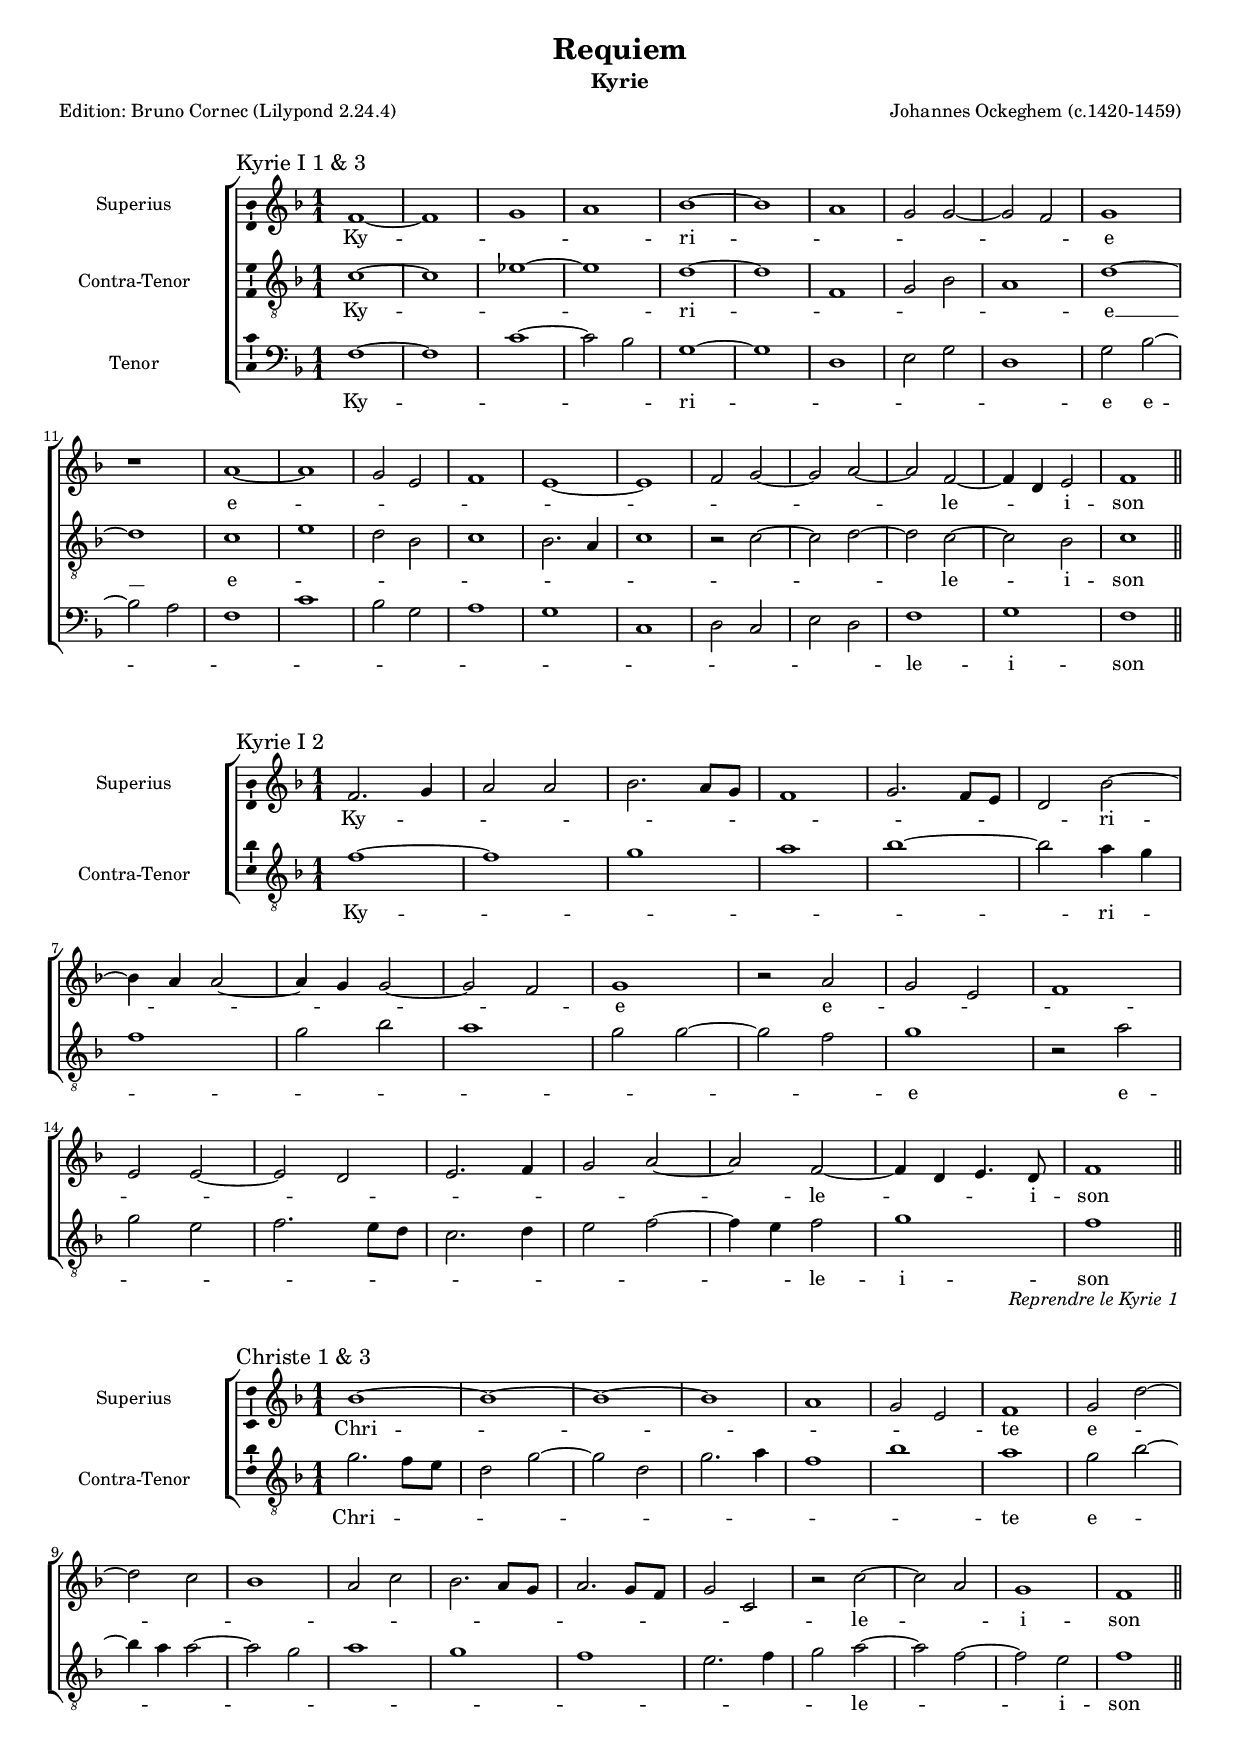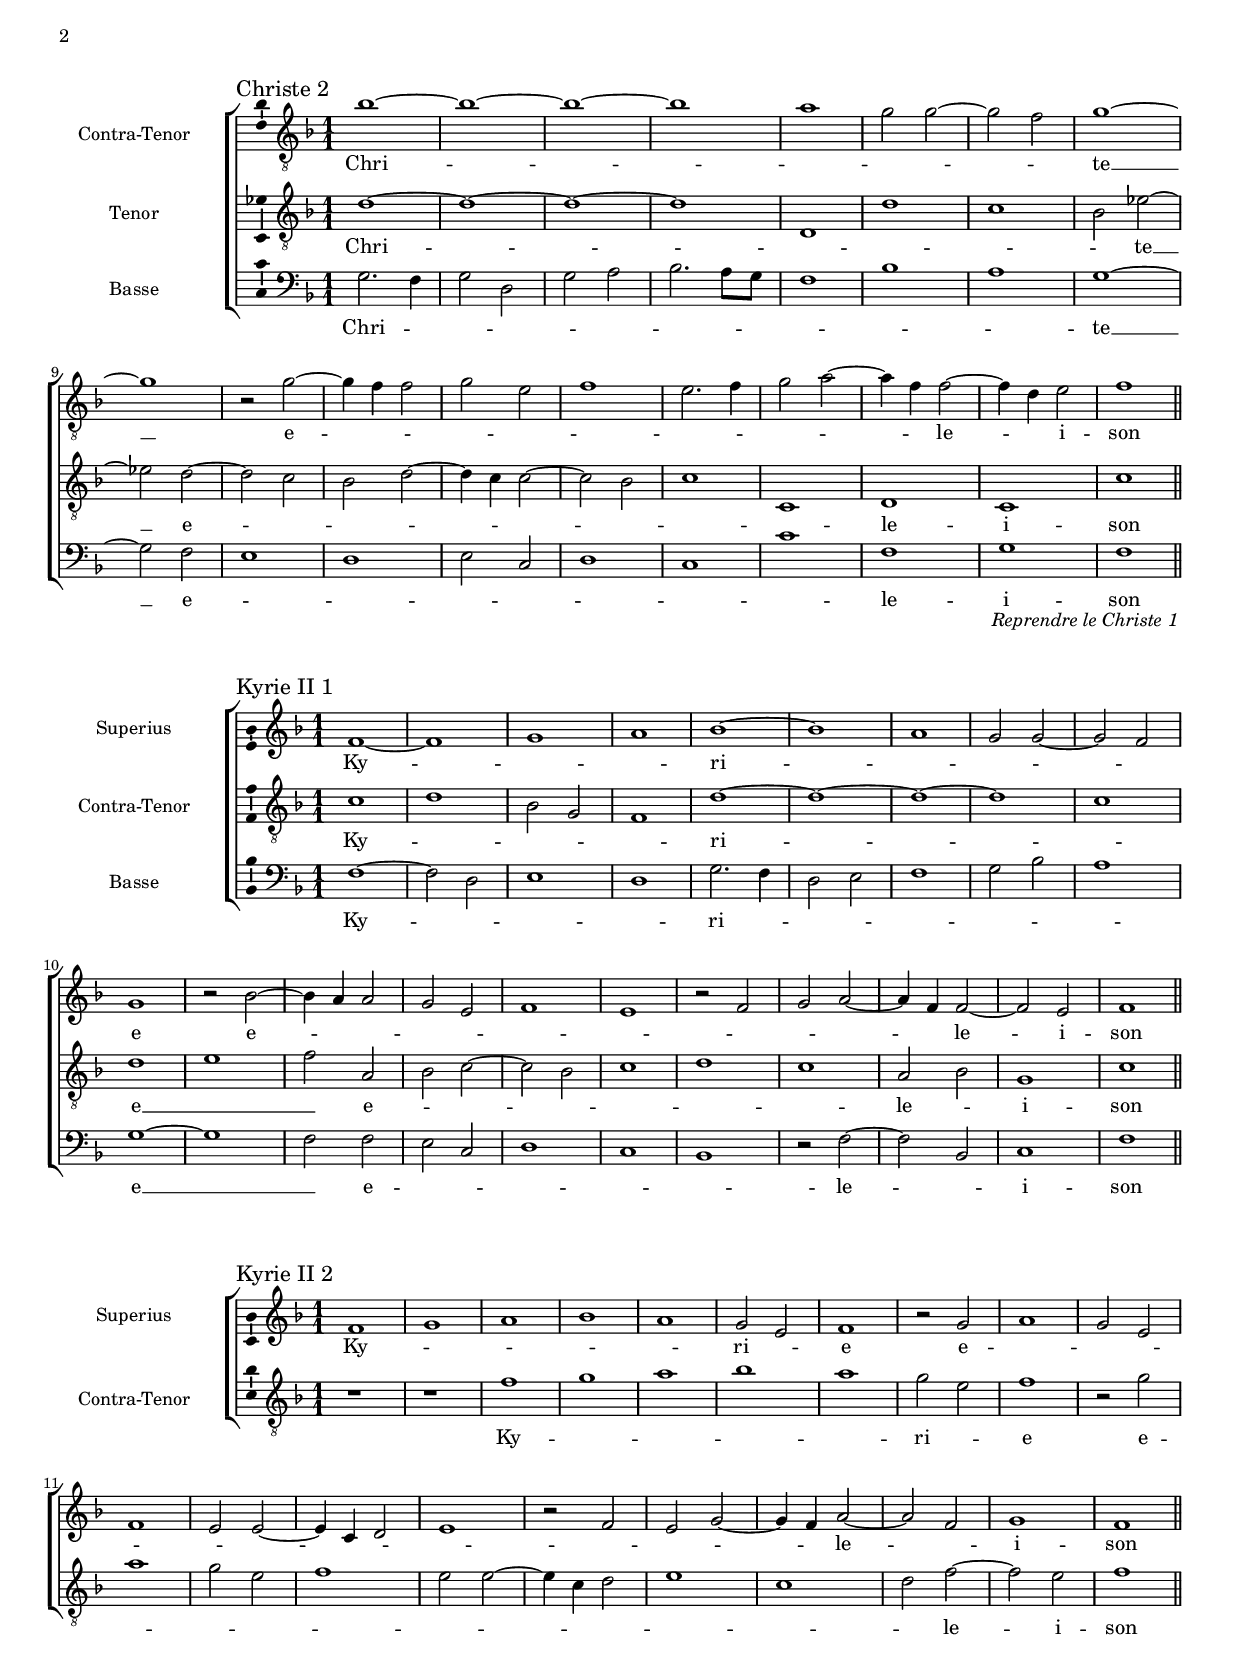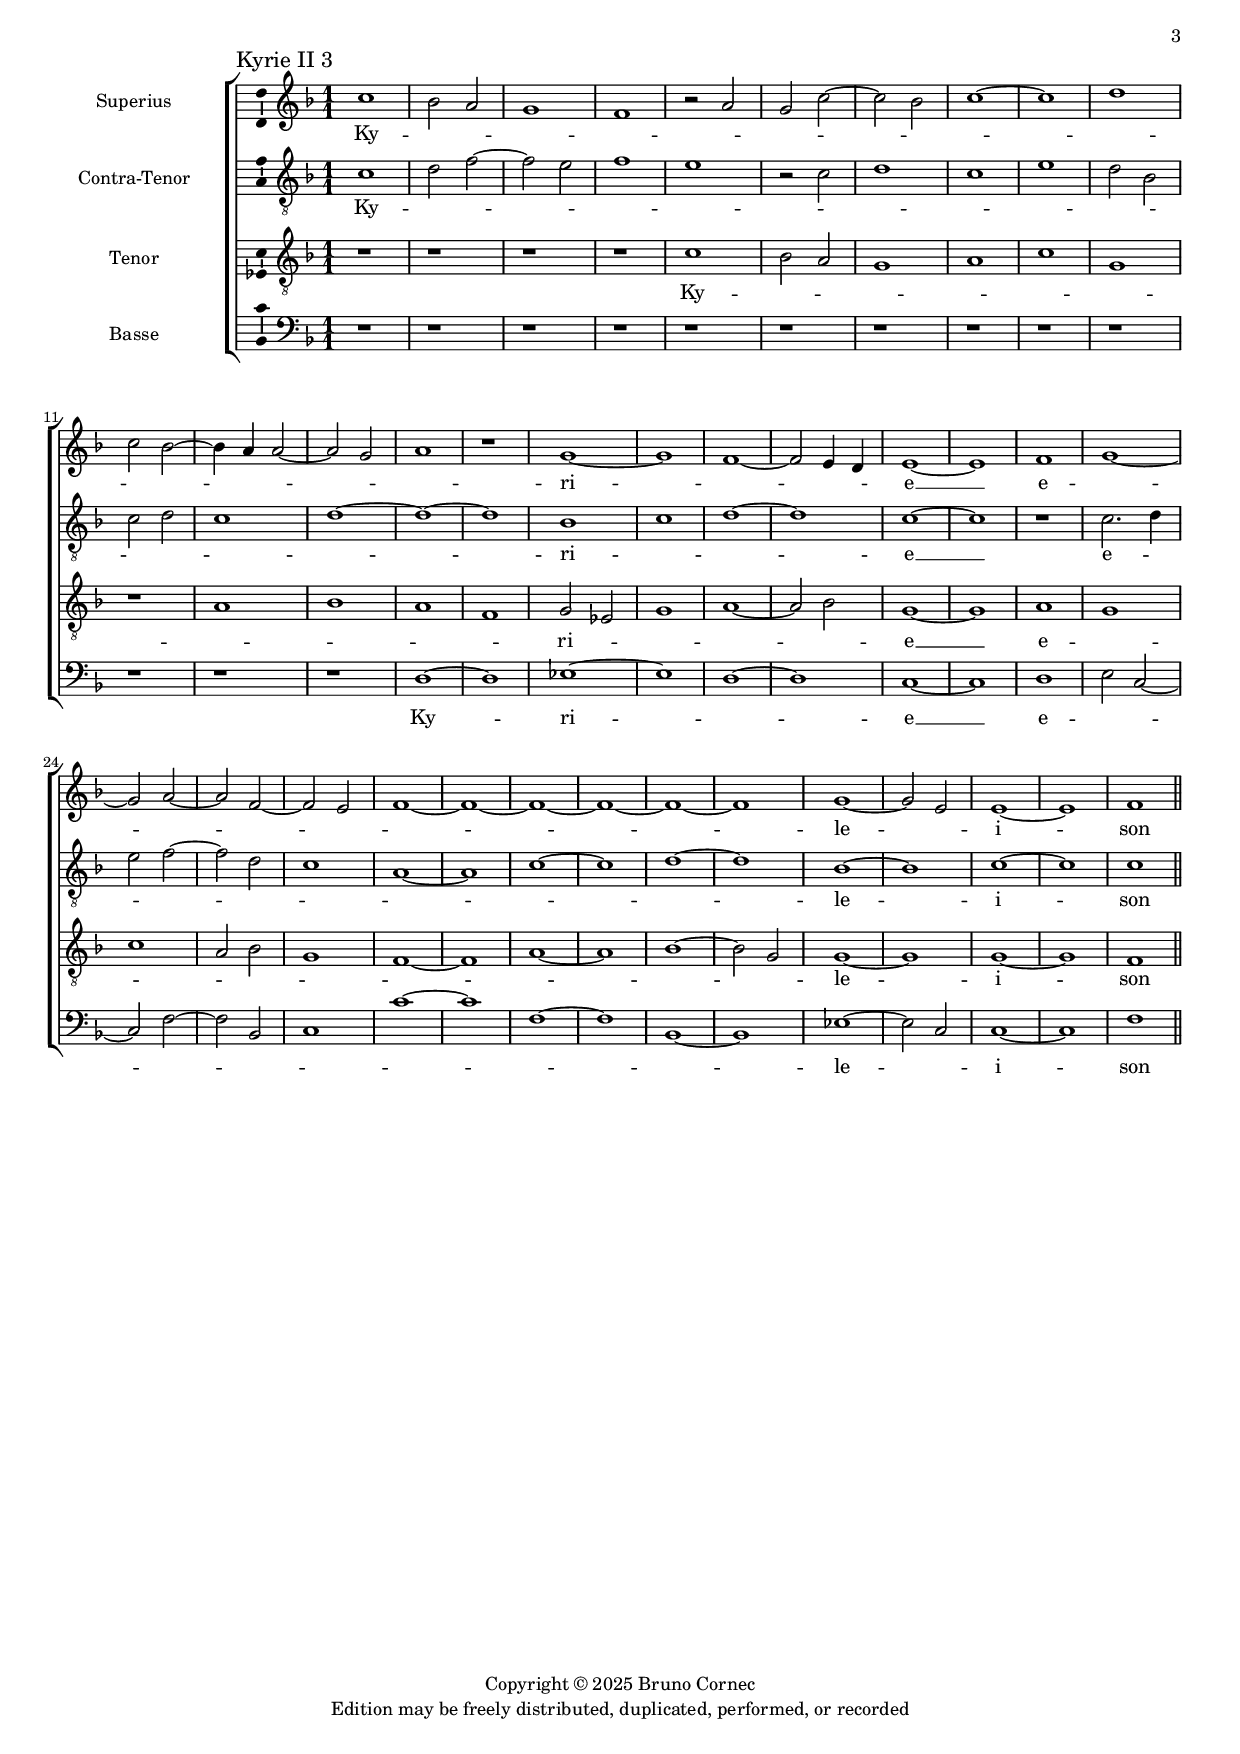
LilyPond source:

\version "2.24.2"
\pointAndClickOff
\include "italiano.ly"

#(define pieceArranger (string-append "Edition: Bruno Cornec (Lilypond " (lilypond-version) ")"))

\header {
    title = "Requiem"
	subtitle = "Kyrie"
	poet = \pieceArranger
	composer="Johannes Ockeghem (c.1420-1459)"
	%opus = " "
    
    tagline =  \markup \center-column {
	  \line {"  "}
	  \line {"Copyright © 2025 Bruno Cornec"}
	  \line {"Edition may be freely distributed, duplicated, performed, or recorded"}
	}
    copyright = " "
    }

#(set-global-staff-size 16)

\layout {
    \context { \Score
	% Permet un espacement minimal pertinent ici
	 \override NonMusicalPaperColumn.padding = #2
    }
	
    }

\markup \vspace #1 % change this value accordingly

global={ \key fa \major \time 1/1 }

MSI=\relative do'{
  fa1~
  fa
  sol
  la
  sib~
  sib
  la
  sol2 sol~
  sol fa
  sol1
  r
  la~
  la
  sol2 mi
  fa1
  mi~
  mi fa2 sol2~
  sol la~
  la fa~
  fa4 re mi2
  fa1
  \bar "||" |
}

TMSI=\lyricmode{
  \set ignoreMelismata = ##t
  Ky --\skip1 \skip1 \skip1 ri -- \skip1 \skip1 \skip1 \skip1 \skip1 \skip1 e 
  e -- \skip1 \skip1 \skip1 \skip1 \skip1 \skip1 \skip1 \skip1 \skip1 \skip1 \skip1 le -- \skip1 \skip1 i -- son
}

CTI=\relative do'{
  do1~
  do
  mib~
  mib
  re~
  re 
  fa,
  sol2 sib
  la1
  re~
  re
  do
  mi
  re2 sib
  do1
  sib2. la4
  do1
  r2 do~
  do re~
  re do~
  do sib
  do1
  \bar "||" |
}

TCTI=\lyricmode{
  \set ignoreMelismata = ##t
  Ky --\skip1 \skip1 \skip1 ri -- \skip1 \skip1 \skip1 \skip1 \skip1 e __\skip1
  e -- \skip1 \skip1 \skip1 \skip1 \skip1 \skip1 \skip1 \skip1 \skip1 \skip1 \skip1 le -- \skip1 i -- son
}


TNI=\relative do{
  fa1~
  fa
  do'~
  do2 sib
  sol1~
  sol
  re
  mi2 sol
  re1
  sol2 sib~
  sib la
  fa1
  do'
  sib2 sol
  la1
  sol
  do,
  re2
  do
  mi re
  fa1
  sol
  fa
  \bar "||" |
}

TTNI=\lyricmode{
  \set ignoreMelismata = ##t
  Ky --\skip1 \skip1 \skip1 \skip1 ri -- \skip1 \skip1 \skip1 \skip1 \skip1 e
  e -- \skip1 \skip1 \skip1 \skip1 \skip1 \skip1 \skip1 \skip1 \skip1 \skip1 \skip1 \skip1 \skip1 le -- i -- son
}

MSII=\relative do'{
  fa2. sol4 
  la2 la
  sib2. la8 sol
  fa1
  sol2. fa8 mi
  re2 sib'~
  sib4 la la2~
  la4 sol sol2~
  sol fa
  sol1
  r2 la 
  sol mi 
  fa1
  mi2 mi~ 
  mi re
  mi2. fa4
  sol2 la~
  la fa~
  fa4 re mi4. re8
  fa1
  \bar "||" |
}

TMSII=\lyricmode{
  \set ignoreMelismata = ##t
  Ky -- \skip1 \skip1 \skip1 \skip1 \skip1 \skip1 \skip1 \skip1 \skip1 \skip1 \skip1 ri -- \skip1 \skip1 \skip1 \skip1 \skip1 \skip1 \skip1 \skip1 e
  e -- \skip1 \skip1 \skip1 \skip1 \skip1 \skip1 \skip1 \skip1 \skip1 \skip1 \skip1 \skip1 le -- \skip1 \skip1 \skip1 i -- son
}

CTII=\relative do'{
  fa1~
  fa
  sol
  la 
  sib~
  sib2 la4 sol
  fa1
  sol2 sib
  la1
  sol2 sol~
  sol fa 
  sol1
  r2 la
  sol mi
  fa2. mi8re
  do2. re4
  mi2 fa2~ 
  fa4 mi fa2
  sol1
  fa
  \jump "Reprendre le Kyrie 1"
}

TCTII=\lyricmode{
  \set ignoreMelismata = ##t
  Ky -- \skip1 \skip1 \skip1 \skip1 \skip1 ri -- \skip1 \skip1 \skip1 \skip1 \skip1 \skip1 \skip1 \skip1 \skip1 e 
  e -- \skip1 \skip1 \skip1 \skip1 \skip1 \skip1 \skip1 \skip1 \skip1 \skip1 \skip1 le -- i -- son
}

MSIII=\relative do''{
  sib1~
  sib1~
  sib1~
  sib1~
  la
  sol2 mi
  fa1
  sol2 re'~
  re do
  sib1
  la2 do
  sib2. la8 sol
  la2. sol8 fa
  sol2 do,
  r do'~
  do la
  sol1
  fa
  \bar "||" |
}

TMSIII=\lyricmode{
  \set ignoreMelismata = ##t
  Chri --\skip1 \skip1 \skip1 \skip1 \skip1 \skip1 te 
  e -- \skip1 \skip1 \skip1 \skip1 \skip1 \skip1 \skip1 \skip1 \skip1 \skip1 \skip1 \skip1 \skip1 \skip1 le -- \skip1 \skip1 i -- son
}

CTIII=\relative do''{
  sol2. fa8 mi
  re2 sol~
  sol re
  sol2. la4
  fa1
  sib
  la
  sol2 sib~
  sib4 la la2~
  la sol
  la1
  sol
  fa
  mi2. fa4
  sol2 la~
  la fa~
  fa mi 
  fa1
  \bar "||" |
}

TCTIII=\lyricmode{
  \set ignoreMelismata = ##t
  Chri --\skip1 \skip1 \skip1 \skip1 \skip1 \skip1 \skip1 \skip1 \skip1 \skip1 te 
  e -- \skip1 \skip1 \skip1 \skip1 \skip1 \skip1 \skip1 \skip1 \skip1 \skip1 \skip1 \skip1 le -- \skip1 \skip1 \skip1 i -- son
}

MSIV=\relative do''{
  sib1~
  sib1~
  sib1~
  sib1~
  la
  sol2 sol~
  sol fa
  sol1~
  sol
  r2 sol~
  sol4 fa fa2
  sol mi
  fa1
  mi2. fa4 sol2 la~
  la4 fa fa2~
  fa4 re mi2
  fa1
  \bar "||" |
}

TMSIV=\lyricmode{
  \set ignoreMelismata = ##t
  Chri --\skip1 \skip1 \skip1 \skip1 \skip1 \skip1 \skip1 \skip1 te __\skip1 e -- \skip1 \skip1 \skip1 \skip1 \skip1 \skip1 \skip1 \skip1 \skip1 \skip1 \skip1 \skip1 le -- \skip1 \skip1 i -- son
}

CTIV=\relative do'{
  re1~
  re~
  re~
  re~
  re,
  re'
  do
  sib2 mib~
  mib re~
  re do
  sib re~
  re4 do do2~
  do sib
  do1
  do,1
  re 
  do
  do'
  \bar "||" |
}

TCTIV=\lyricmode{
  \set ignoreMelismata = ##t
  Chri --\skip1 \skip1 \skip1 \skip1 \skip1 \skip1 \skip1 te __\skip1 e -- \skip1 \skip1 \skip1 \skip1 \skip1 \skip1 \skip1 \skip1 \skip1 \skip1 \skip1 le -- i -- son
}

TNIV=\relative do'{
  sol2. fa4
  sol2 re
  sol la
  sib2. la8 sol
  fa1
  sib
  la
  sol~
  sol2 fa
  mi1
  re
  mi2 do
  re1
  do
  do'
  fa, 
  sol
  fa
  \jump "Reprendre le Christe 1"
  \bar "||" |
}

TTNIV=\lyricmode{
  \set ignoreMelismata = ##t
  Chri --\skip1 \skip1 \skip1 \skip1 \skip1 \skip1 \skip1 \skip1 \skip1 \skip1 \skip1 te __\skip1 e -- \skip1 \skip1 \skip1 \skip1 \skip1 \skip1 \skip1 le -- i -- son
}

MSV=\relative do'{
  fa1~
  fa
  sol
  la
  sib~
  sib
  la
  sol2 sol~
  sol fa 
  sol1
  r2 sib~
  sib4 la la2
  sol mi
  fa1
  mi
  r2 fa
  sol la~
  la4 fa fa2~
  fa mi
  fa1
  \bar "||" |
}

TMSV=\lyricmode{
  \set ignoreMelismata = ##t
  Ky --\skip1 \skip1 \skip1 ri -- \skip1 \skip1 \skip1 \skip1 \skip1 \skip1 e e -- \skip1 \skip1 \skip1 \skip1 \skip1 \skip1 \skip1 \skip1 \skip1 \skip1 \skip1 \skip1 le -- \skip1 i -- son
}

CTV=\relative do'{
  do1
  re
  sib2 sol
  fa1
  re'~
  re~
  re~
  re
  do
  re
  mi
  fa2 la,
  sib do~
  do sib
  do1 
  re
  do
  la2 sib
  sol1
  do
  \bar "||" |
}

TCTV=\lyricmode{
  \set ignoreMelismata = ##t
  Ky --\skip1 \skip1 \skip1 \skip1 ri -- \skip1 \skip1 \skip1 \skip1 e __\skip1 \skip1 e -- \skip1 \skip1 \skip1 \skip1 \skip1 \skip1 \skip1 le -- \skip1 i -- son
}

TNV=\relative do{
  fa1~
  fa2 re
  mi1
  re
  sol2. fa4
  re2 mi
  fa1
  sol2 sib
  la1
  sol~
  sol
  fa2 fa
  mi do
  re1
  do
  sib
  r2 fa'~
  fa sib,
  do1
  fa
  \bar "||" |
}

TTNV=\lyricmode{
  \set ignoreMelismata = ##t
  Ky --\skip1 \skip1 \skip1 \skip1 ri -- \skip1 \skip1 \skip1 \skip1 \skip1 \skip1 \skip1 e __\skip1 \skip1 e -- \skip1 \skip1 \skip1 \skip1 \skip1 le -- \skip1 \skip1 i -- son
}

MSVI=\relative do'{
  fa1
  sol
  la
  sib 
  la
  sol2 mi
  fa1
  r2 sol
  la1 
  sol2 mi
  fa1 
  mi2 mi~
  mi4 do re2
  mi1
  r2 fa
  mi sol~
  sol4 fa la2~
  la fa
  sol1
  fa
  \bar "||" |
}

TMSVI=\lyricmode{
  \set ignoreMelismata = ##t
  Ky -- \skip1 \skip1 \skip1 \skip1 ri -- \skip1 e
  e -- \skip1 \skip1 \skip1 \skip1 \skip1 \skip1 \skip1 \skip1 \skip1 \skip1 \skip1 \skip1 \skip1 \skip1 \skip1  le -- \skip1 \skip1 i -- son
}

CTVI=\relative do'{
  r1
  r
  fa
  sol
  la
  sib 
  la
  sol2 mi
  fa1
  r2 sol
  la1 
  sol2 mi
  fa1 
  mi2 mi~
  mi4 do re2
  mi1
  do
  re2 fa~
  fa mi
  fa1
}

TCTVI=\lyricmode{
  \set ignoreMelismata = ##t
  Ky -- \skip1 \skip1 \skip1 \skip1 ri -- \skip1 e
  e -- \skip1 \skip1 \skip1 \skip1 \skip1 \skip1 \skip1 \skip1 \skip1 \skip1 \skip1 \skip1  le -- \skip1 i -- son
}

MSVII=\relative do''{
  do1
  sib2 la
  sol1
  fa
  r2 la
  sol do~
  do sib
  do1~
  do
  re
  do2 sib~
  sib4 la la2~
  la sol
  la1
  r
  sol~
  sol
  fa~
  fa2 mi4 re 
  mi1~
  mi
  fa
  sol~
  sol2 la~
  la fa~
  fa mi
  fa1~
  fa1~
  fa1~
  fa1~
  fa1~
  fa1~
  sol~
  sol2
  mi 
  mi1~
  mi 
  fa
  \bar "||" |
}

TMSVII=\lyricmode{
  \set ignoreMelismata = ##t
  Ky -- \skip1 \skip1 \skip1 \skip1 \skip1 \skip1 \skip1 \skip1 \skip1 \skip1 \skip1 \skip1 \skip1 \skip1 \skip1 \skip1 \skip1 \skip1 \skip1 \skip1 ri -- \skip1 \skip1 \skip1 \skip1 \skip1 e __\skip1 
  e -- \skip1 \skip1 \skip1 \skip1 \skip1 \skip1 \skip1 \skip1 \skip1 \skip1 \skip1 \skip1 \skip1 le -- \skip1 \skip1 i -- \skip1 son
}

CTVII=\relative do'{
  do1
  re2 fa~
  fa mi
  fa1
  mi
  r2 do
  re1
  do
  mi
  re2 sib
  do re
  do1
  re~
  re~
  re
  sib
  do 
  re~
  re
  do1~
  do
  r
  do2. re4
  mi2 fa~
  fa re
  do1
  la~
  la
  do~
  do
  re~
  re
  sib~
  sib
  do~
  do
  do
}

TCTVII=\lyricmode{
  \set ignoreMelismata = ##t
  Ky -- \skip1 \skip1 \skip1 \skip1 \skip1 \skip1 \skip1 \skip1 \skip1 \skip1 \skip1 \skip1 \skip1 \skip1 \skip1 \skip1 \skip1 \skip1 ri -- \skip1 \skip1 \skip1 e __\skip1 
  e -- \skip1 \skip1 \skip1 \skip1 \skip1 \skip1 \skip1 \skip1 \skip1 \skip1 \skip1 \skip1 le -- \skip1 i -- \skip1 son
}

TNVII=\relative do'{
  r1
  r
  r
  r
  do
  sib2 la2
  sol1
  la
  do
  sol
  r
  la1
  sib
  la
  fa
  sol2 mib
  sol1
  la~
  la2 sib 
  sol1~
  sol
  la 
  sol
  do
  la2 sib
  sol1
  fa~
  fa
  la~
  la
  sib~
  sib2 sol
  sol1~
  sol
  sol~
  sol
  fa
  \bar "||" |
}

TTNVII=\lyricmode{
  \set ignoreMelismata = ##t
  Ky -- \skip1 \skip1 \skip1  \skip1  \skip1 \skip1 \skip1 \skip1 \skip1 \skip1 ri -- \skip1 \skip1 \skip1 \skip1 \skip1 e __\skip1 
  e -- \skip1 \skip1 \skip1 \skip1 \skip1 \skip1 \skip1 \skip1 \skip1 \skip1 \skip1 \skip1 le -- \skip1 i -- \skip1 son
}

BSVII=\relative do{
  r1
  r
  r
  r
  r
  r
  r
  r
  r
  r
  r
  r
  r
  re~
  re
  mib~
  mib
  re~
  re
  do~
  do
  re
  mi2 do~
  do fa~
  fa sib,
  do1
  do'~
  do
  fa,~
  fa
  sib,~
  sib
  mib~
  mib2 do
  do1~ 
  do
  fa
}

TBSVII=\lyricmode{
  \set ignoreMelismata = ##t
  Ky -- \skip1 ri -- \skip1  \skip1 \skip1 e __\skip1 
  e -- \skip1 \skip1 \skip1 \skip1 \skip1 \skip1 \skip1 \skip1 \skip1 \skip1 \skip1 \skip1 \skip1 le -- \skip1 \skip1 i -- \skip1 son
}

\score {
	\new ChoirStaff<<
		\new Staff <<
			\new Voice="MS1" {
			\set Staff.instrumentName="Superius"
  			\sectionLabel "Kyrie I 1 & 3"
	  		\global \clef "treble" \MSI }
			\new Lyrics \lyricsto "MS1" {\TMSI }
		>>
		\new Staff <<
			\new Voice="CT1" {
			\set Staff.instrumentName="Contra-Tenor"
	  		\global \clef "treble_8" \CTI }
			\new Lyrics \lyricsto "CT1" {\TCTI }
		>>
		\new Staff <<
			\new Voice="TN1" {
			\set Staff.instrumentName="Tenor"
	  		\global \clef "bass" \TNI }
			\new Lyrics \lyricsto "TN1" {\TTNI }
		>>
  	>>
\layout{ 
  	papersize = "a4"
	\context {
	  \Staff \consists Ambitus_engraver 
	}
	ragged-last = ##f

	indent=3\cm
	}

\midi {\tempo 4 = 160 }
}

\markup \vspace #1 % change this value accordingly

\score {
	\new ChoirStaff<<
		\new Staff <<
			\new Voice="MS2" {
			\set Staff.instrumentName="Superius"
  			\sectionLabel "Kyrie I 2"
	  		\global \clef "treble" \MSII }
			\new Lyrics \lyricsto "MS2" {\TMSII }
		>>
		\new Staff <<
			\new Voice="CT2" {
			\set Staff.instrumentName="Contra-Tenor"
	  		\global \clef "treble_8" \CTII }
			\new Lyrics \lyricsto "CT2" {\TCTII }
		>>
  	>>
\layout{ 
  	papersize = "a4"
	\context {
	  \Staff \consists Ambitus_engraver 
	}
	ragged-last = ##f

	indent=3\cm
	}

\midi {\tempo 4 = 160 }
}

\markup \vspace #1 % change this value accordingly

\score {
	\new ChoirStaff<<
		\new Staff <<
			\new Voice="MS3" {
			\set Staff.instrumentName="Superius"
  			\sectionLabel "Christe 1 & 3"
	  		\global \clef "treble" \MSIII}
			\new Lyrics \lyricsto "MS3" {\TMSIII}
		>>
		\new Staff <<
			\new Voice="CT3" {
			\set Staff.instrumentName="Contra-Tenor"
	  		\global \clef "treble_8" \CTIII }
			\new Lyrics \lyricsto "CT3" {\TCTIII }
		>>
  	>>
\layout{ 
  	papersize = "a4"
	\context {
	  \Staff \consists Ambitus_engraver 
	}
	ragged-last = ##f

	indent=3\cm
	}

\midi {\tempo 4 = 160 }
}

\markup \vspace #1 % change this value accordingly

\score {
	\new ChoirStaff<<
		\new Staff <<
			\new Voice="MS4" {
			\set Staff.instrumentName="Contra-Tenor"
  			\sectionLabel "Christe 2"
	  		\global \clef "treble_8" \MSIV}
			\new Lyrics \lyricsto "MS4" {\TMSIV}
		>>
		\new Staff <<
			\new Voice="CT4" {
			\set Staff.instrumentName="Tenor"
	  		\global \clef "treble_8" \CTIV }
			\new Lyrics \lyricsto "CT4" {\TCTIV }
		>>
		\new Staff <<
			\new Voice="TN4" {
			\set Staff.instrumentName="Basse"
	  		\global \clef "bass" \TNIV }
			\new Lyrics \lyricsto "TN4" {\TTNIV }
		>>
  	>>
\layout{ 
  	papersize = "a4"
	\context {
	  \Staff \consists Ambitus_engraver 
	}
	ragged-last = ##f

	indent=3\cm
	}

\midi {\tempo 4 = 160 }
}

\markup \vspace #1 % change this value accordingly


\score {
	\new ChoirStaff<<
		\new Staff <<
			\new Voice="MS5" {
			\set Staff.instrumentName="Superius"
  			\sectionLabel "Kyrie II 1"
	  		\global \clef "treble" \MSV}
			\new Lyrics \lyricsto "MS5" {\TMSV}
		>>
		\new Staff <<
			\new Voice="CT5" {
			\set Staff.instrumentName="Contra-Tenor"
	  		\global \clef "treble_8" \CTV }
			\new Lyrics \lyricsto "CT5" {\TCTV }
		>>
		\new Staff <<
			\new Voice="TN5" {
			\set Staff.instrumentName="Basse"
	  		\global \clef "bass" \TNV }
			\new Lyrics \lyricsto "TN5" {\TTNV }
		>>
  	>>
\layout{ 
  	papersize = "a4"
	\context {
	  \Staff \consists Ambitus_engraver 
	}
	ragged-last = ##f

	indent=3\cm
	}

\midi {\tempo 4 = 160 }
}

\markup \vspace #1 % change this value accordingly


\score {
	\new ChoirStaff<<
		\new Staff <<
			\new Voice="MS6" {
			\set Staff.instrumentName="Superius"
  			\sectionLabel "Kyrie II 2"
	  		\global \clef "treble" \MSVI}
			\new Lyrics \lyricsto "MS6" {\TMSVI}
		>>
		\new Staff <<
			\new Voice="CT6" {
			\set Staff.instrumentName="Contra-Tenor"
	  		\global \clef "treble_8" \CTVI }
			\new Lyrics \lyricsto "CT6" {\TCTVI }
		>>
  	>>
\layout{ 
  	papersize = "a4"
	\context {
	  \Staff \consists Ambitus_engraver 
	}
	ragged-last = ##f

	indent=3\cm
	}

\midi {\tempo 4 = 160 }
}

\markup \vspace #1 % change this value accordingly


\score {
	\new ChoirStaff<<
		\new Staff <<
			\new Voice="MS7" {
			\set Staff.instrumentName="Superius"
  			\sectionLabel "Kyrie II 3"
	  		\global \clef "treble" \MSVII}
			\new Lyrics \lyricsto "MS7" {\TMSVII}
		>>
		\new Staff <<
			\new Voice="CT7" {
			\set Staff.instrumentName="Contra-Tenor"
	  		\global \clef "treble_8" \CTVII }
			\new Lyrics \lyricsto "CT7" {\TCTVII }
		>>
		\new Staff <<
			\new Voice="TN7" {
			\set Staff.instrumentName="Tenor"
	  		\global \clef "treble_8" \TNVII }
			\new Lyrics \lyricsto "TN7" {\TTNVII }
		>>
		\new Staff <<
			\new Voice="BS7" {
			\set Staff.instrumentName="Basse"
			\global \clef "bass" \BSVII}
			\new Lyrics \lyricsto "BS7" {\TBSVII }
		>>
  	>>
\layout{ 
  	papersize = "a4"
	\context {
	  \Staff \consists Ambitus_engraver 
	}
	ragged-last = ##f

	indent=3\cm
	}

\midi {\tempo 4 = 160 }
}


